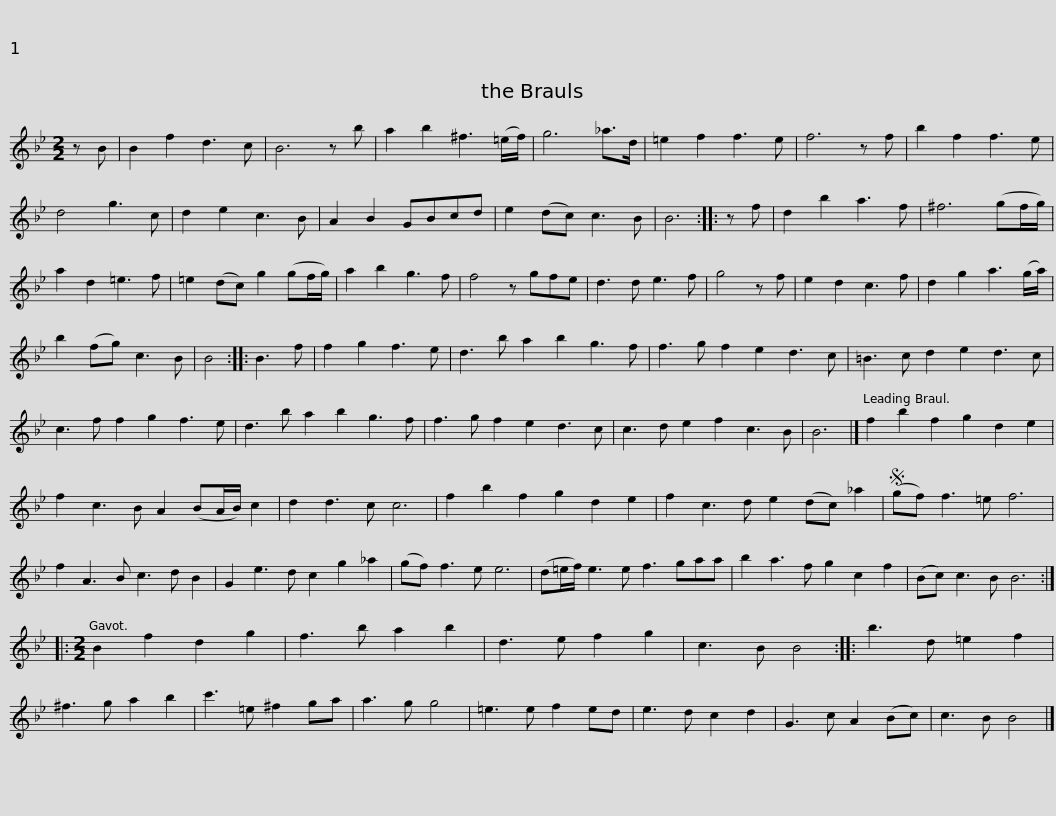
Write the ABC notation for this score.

X:1
L:1/8
M:2/2
I:linebreak $
K:Bb
V:1 treble
V:1
 z B | B2 f2 d3 c | B6 z b | a2 b2 ^f3 (=e/f/) | g6 _a>d | %5
 =e2 f2 f3 e | f6 z f | b2 f2 f3 e | d4 g3 c |$ d2 e2 c3 B | %10
 A2 B2 GBcd | e2 (dc) c3 B | B6 :: z f | d2 b2 a3 f | %15
 ^f6 (gf/g/) | a2 d2 =e3 f |$ =e2 (dc) g2 (gf/g/) | a2 b2 g3 f | f4 z gfe | %20
 d3 d e3 f | g4 z f | e2 d2 c3 f | d2 g2 a3 (g/a/) | b2 (fg) c3 B |$ %25
 B4 :: B3 f | f2 g2 f3 e | d3 b a2 b2 g3 f | f3 g f2 e2 d3 c | %30
 =B3 c d2 e2 d3 c | c3 f f2 g2 f3 e |$ d3 b a2 b2 g3 f | f3 g f2 e2 d3 c | c3 d e2 f2 c3 B | %35
 B6 |] f2 b2 f2 g2 d2 e2 | f2 c3 B A2 (BA/B/) c2 |$ d2 d3 c c6 | f2 b2 f2 g2 d2 e2 | %40
 f2 c3 d e2 (dc) _a2 |S (gf) f3 =e f6 | f2 A3 B c3 d B2 | G2 e3 d c2 g2 _a2 |$ (gf) f3 e e6 | %45
 (d=e/f/) e3 e f3 gaa | b2 a3 f g2 c2 f2 | (Bc) c3 B B6 ::[M:2/2] B2 f2 d2 g2 | f3 b a2 b2 |$ %50
 d3 e f2 g2 | c3 B B4 :: b3 d =e2 f2 | ^f3 g a2 b2 | c'3 =e ^f2 ga | %55
 a3 g g4 | =e3 e f2 ed | e3 d c2 d2 |$ G3 c A2 (Bc) | c3 B B4 |] %60
